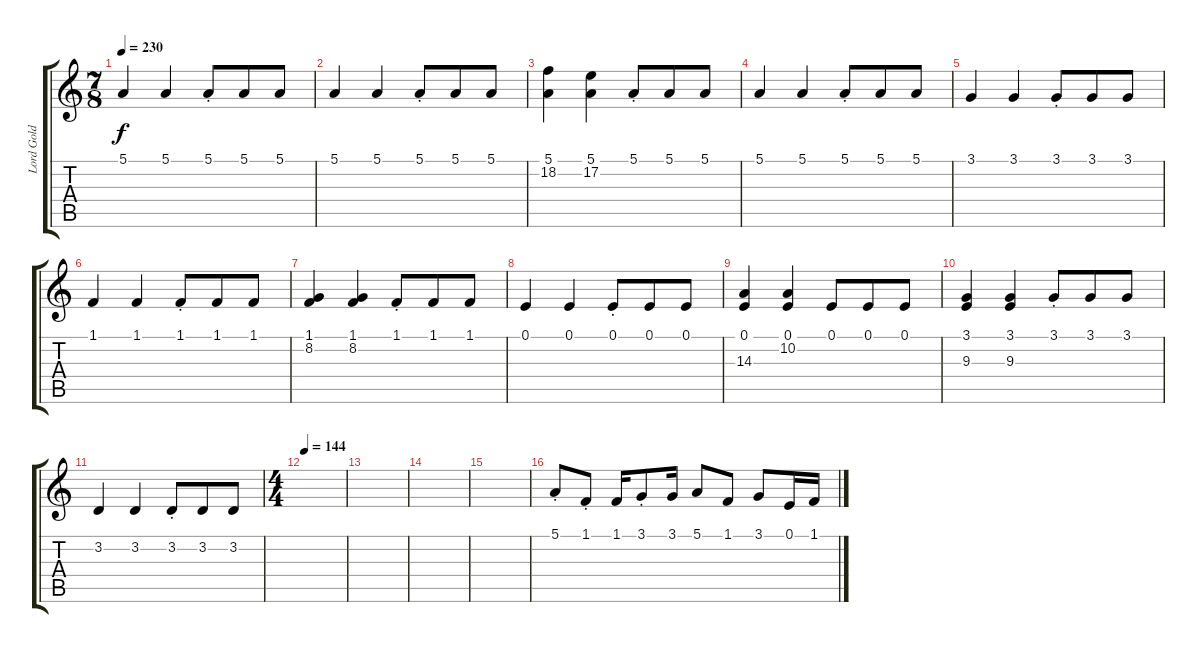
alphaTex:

\track ("Lord Gold" "Lord Gold") {instrument lead1square}
\staff {score tabs}
\tuning (E4 B3 G3 D3 A2 D2) {hide}
\ts (7 8)
\tempo 230
\clef g2
\ks c
5.1.4{dy f} 5.1.4 5.1{st}.8 5.1.8 5.1.8 |
5.1.4 5.1.4 5.1{st}.8 5.1.8 5.1.8 |
(5.1 18.2).4 (5.1 17.2).4 5.1{st}.8 5.1.8 5.1.8 |
5.1.4 5.1.4 5.1{st}.8 5.1.8 5.1.8 |
3.1.4 3.1.4 3.1{st}.8 3.1.8 3.1.8 |
1.1.4 1.1.4 1.1{st}.8 1.1.8 1.1.8 |
(1.1 8.2).4 (1.1 8.2).4 1.1{st}.8 1.1.8 1.1.8 |
0.1.4 0.1.4 0.1{st}.8 0.1.8 0.1.8 |
(0.1 14.3).4 (0.1 10.2).4 0.1.8 0.1.8 0.1.8 |
(3.1 9.3).4 (3.1 9.3).4 3.1{st}.8 3.1.8 3.1.8 |
3.2.4 3.2.4 3.2{st}.8 3.2.8 3.2.8 |
\ts (4 4)
\tempo 144
|
|
|
|
5.1{st}.8 1.1{st}.8 1.1.16 3.1{st}.8 3.1.16 5.1.8 1.1.8 3.1.8 0.1.16 1.1.16
